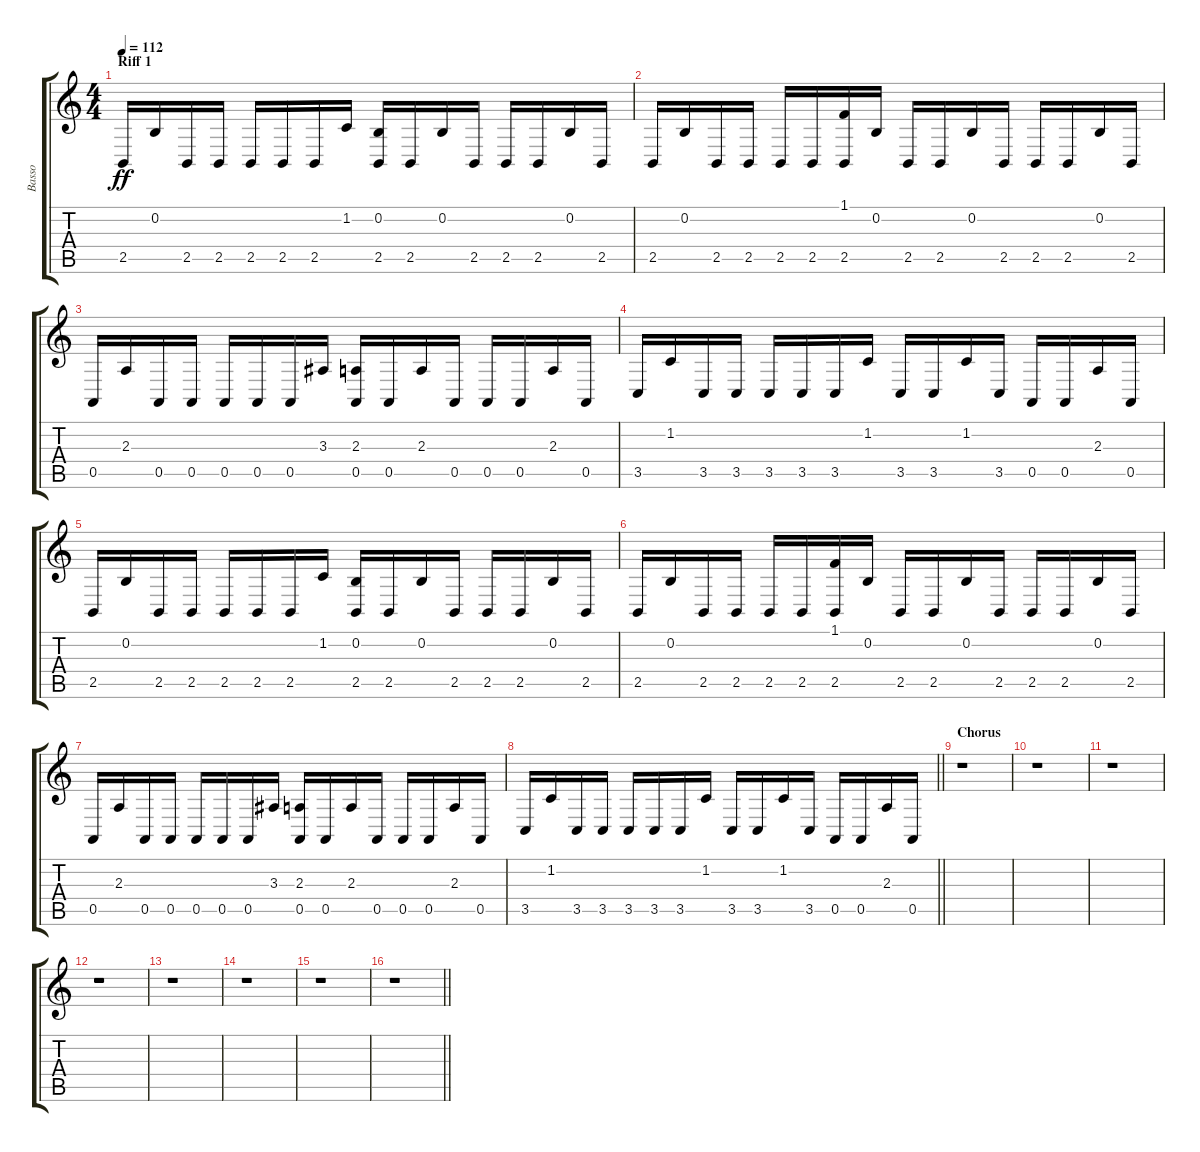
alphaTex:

\track ("Basso" "Basso") {instrument lead2sawtooth}
\staff {score tabs}
\tuning (E4 B3 G3 D3 A2 E2) {hide}
\ts (4 4)
\section ("" "Riff 1")
\tempo 112
\clef g2
\ks c
2.5.16{dy ff} 0.2.16 2.5.16 2.5.16 2.5.16 2.5.16 2.5.16 1.2.16 (0.2 2.5).16 2.5.16 0.2.16 2.5.16 2.5.16 2.5.16 0.2.16 2.5.16 |
2.5.16 0.2.16 2.5.16 2.5.16 2.5.16 2.5.16 (1.1 2.5).16 0.2.16 2.5.16 2.5.16 0.2.16 2.5.16 2.5.16 2.5.16 0.2.16 2.5.16 |
0.5.16 2.3.16 0.5.16 0.5.16 0.5.16 0.5.16 0.5.16 3.3.16 (2.3 0.5).16 0.5.16 2.3.16 0.5.16 0.5.16 0.5.16 2.3.16 0.5.16 |
3.5.16 1.2.16 3.5.16 3.5.16 3.5.16 3.5.16 3.5.16 1.2.16 3.5.16 3.5.16 1.2.16 3.5.16 0.5.16 0.5.16 2.3.16 0.5.16 |
2.5.16 0.2.16 2.5.16 2.5.16 2.5.16 2.5.16 2.5.16 1.2.16 (0.2 2.5).16 2.5.16 0.2.16 2.5.16 2.5.16 2.5.16 0.2.16 2.5.16 |
2.5.16 0.2.16 2.5.16 2.5.16 2.5.16 2.5.16 (1.1 2.5).16 0.2.16 2.5.16 2.5.16 0.2.16 2.5.16 2.5.16 2.5.16 0.2.16 2.5.16 |
0.5.16 2.3.16 0.5.16 0.5.16 0.5.16 0.5.16 0.5.16 3.3.16 (2.3 0.5).16 0.5.16 2.3.16 0.5.16 0.5.16 0.5.16 2.3.16 0.5.16 |
\barLineRight lightlight
3.5.16 1.2.16 3.5.16 3.5.16 3.5.16 3.5.16 3.5.16 1.2.16 3.5.16 3.5.16 1.2.16 3.5.16 0.5.16 0.5.16 2.3.16 0.5.16 |
\section ("" "Chorus")
r.1 |
r.1 |
r.1 |
r.1 |
r.1 |
r.1 |
r.1 |
\barLineRight lightlight
r.1
